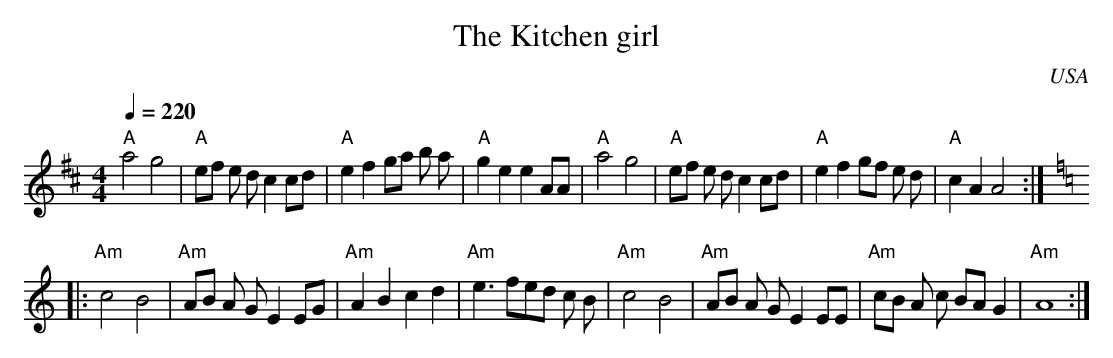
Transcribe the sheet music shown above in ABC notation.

X:1
T:Kitchen girl, The
O:USA
M:4/4
L:1/8
Q:1/4=220
K:Amix
"A"a4g4|"A"ef e d c2cd |"A"e2f2ga b a |"A"g2e2e2AA |"A"a4g4|\
"A"ef e d c2cd |"A"e2f2gf e d |"A"c2A2A4::
K:AMinor
"Am"c4B4|"Am"AB A G E2EG |"Am"A2B2c2d2|"Am"e3fed c B |\
"Am"c4B4|"Am"AB A G E2EE |"Am"cB A c BA G2|"Am"A8:|
